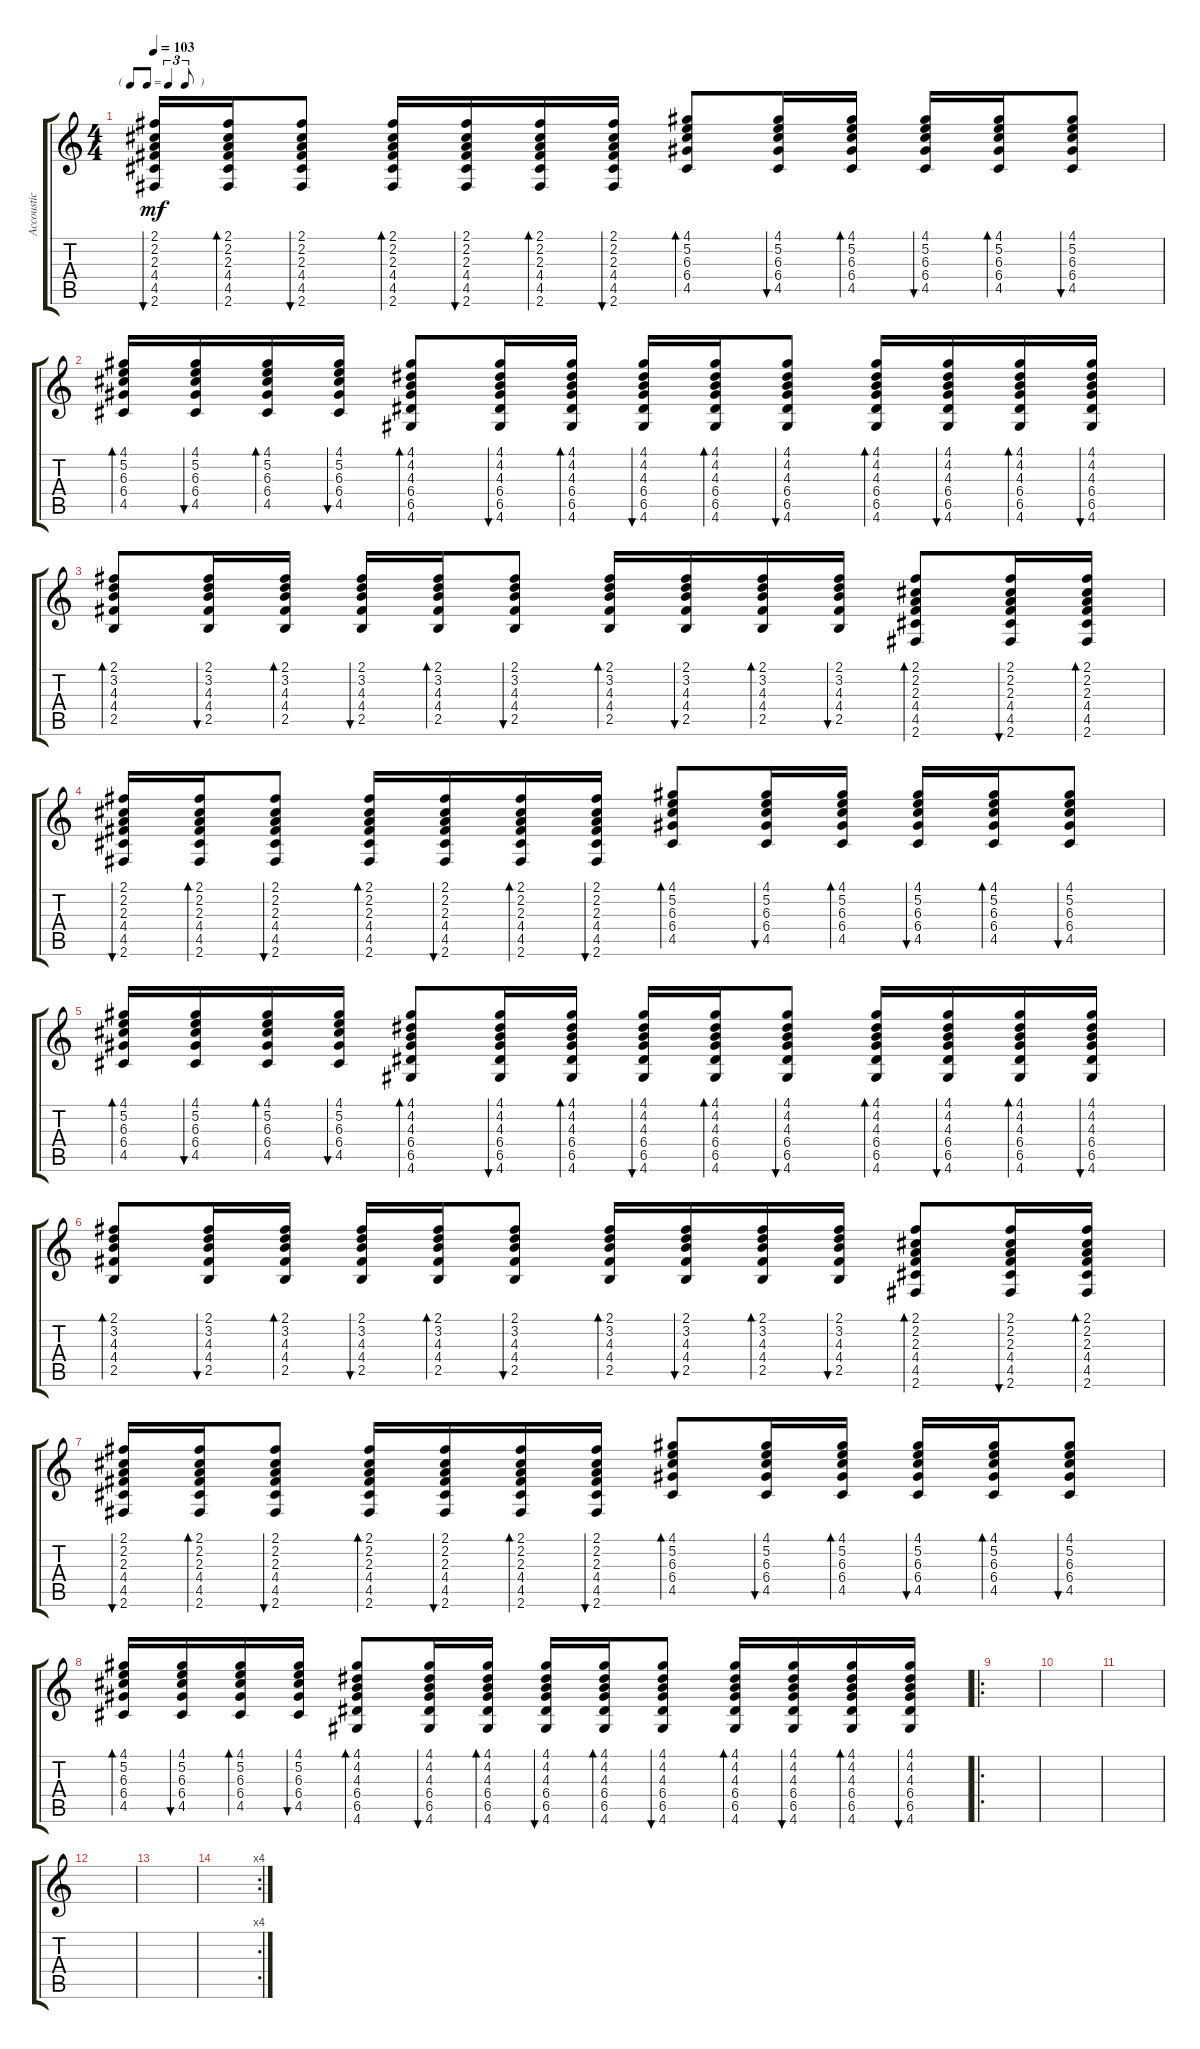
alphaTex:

\track ("Accoustic" "Accoustic") {instrument acousticguitarsteel}
\staff {score tabs}
\tuning (E4 B3 G3 D3 A2 E2) {hide}
\ts (4 4)
\tf triplet8th
\tempo 103
\clef g2
\ks c
(2.1 2.2 2.3 4.4 4.5 2.6).16{bu 60 dy mf} (2.1 2.2 2.3 4.4 4.5 2.6).16{bd 60} (2.1 2.2 2.3 4.4 4.5 2.6).8{bu 60} (2.1 2.2 2.3 4.4 4.5 2.6).16{bd 60} (2.1 2.2 2.3 4.4 4.5 2.6).16{bu 60} (2.1 2.2 2.3 4.4 4.5 2.6).16{bd 60} (2.1 2.2 2.3 4.4 4.5 2.6).16{bu 60} (4.1 5.2 6.3 6.4 4.5).8{bd 60} (4.1 5.2 6.3 6.4 4.5).16{bu 60} (4.1 5.2 6.3 6.4 4.5).16{bd 60} (4.1 5.2 6.3 6.4 4.5).16{bu 60} (4.1 5.2 6.3 6.4 4.5).16{bd 60} (4.1 5.2 6.3 6.4 4.5).8{bu 60} |
(4.1 5.2 6.3 6.4 4.5).16{bd 60} (4.1 5.2 6.3 6.4 4.5).16{bu 60} (4.1 5.2 6.3 6.4 4.5).16{bd 60} (4.1 5.2 6.3 6.4 4.5).16{bu 60} (4.1 4.2 4.3 6.4 6.5 4.6).8{bd 60} (4.1 4.2 4.3 6.4 6.5 4.6).16{bu 60} (4.1 4.2 4.3 6.4 6.5 4.6).16{bd 60} (4.1 4.2 4.3 6.4 6.5 4.6).16{bu 60} (4.1 4.2 4.3 6.4 6.5 4.6).16{bd 60} (4.1 4.2 4.3 6.4 6.5 4.6).8{bu 60} (4.1 4.2 4.3 6.4 6.5 4.6).16{bd 60} (4.1 4.2 4.3 6.4 6.5 4.6).16{bu 60} (4.1 4.2 4.3 6.4 6.5 4.6).16{bd 60} (4.1 4.2 4.3 6.4 6.5 4.6).16{bu 60} |
(2.1 3.2 4.3 4.4 2.5).8{bd 60} (2.1 3.2 4.3 4.4 2.5).16{bu 60} (2.1 3.2 4.3 4.4 2.5).16{bd 60} (2.1 3.2 4.3 4.4 2.5).16{bu 60} (2.1 3.2 4.3 4.4 2.5).16{bd 60} (2.1 3.2 4.3 4.4 2.5).8{bu 60} (2.1 3.2 4.3 4.4 2.5).16{bd 60} (2.1 3.2 4.3 4.4 2.5).16{bu 60} (2.1 3.2 4.3 4.4 2.5).16{bd 60} (2.1 3.2 4.3 4.4 2.5).16{bu 60} (2.1 2.2 2.3 4.4 4.5 2.6).8{bd 60} (2.1 2.2 2.3 4.4 4.5 2.6).16{bu 60} (2.1 2.2 2.3 4.4 4.5 2.6).16{bd 60} |
(2.1 2.2 2.3 4.4 4.5 2.6).16{bu 60} (2.1 2.2 2.3 4.4 4.5 2.6).16{bd 60} (2.1 2.2 2.3 4.4 4.5 2.6).8{bu 60} (2.1 2.2 2.3 4.4 4.5 2.6).16{bd 60} (2.1 2.2 2.3 4.4 4.5 2.6).16{bu 60} (2.1 2.2 2.3 4.4 4.5 2.6).16{bd 60} (2.1 2.2 2.3 4.4 4.5 2.6).16{bu 60} (4.1 5.2 6.3 6.4 4.5).8{bd 60} (4.1 5.2 6.3 6.4 4.5).16{bu 60} (4.1 5.2 6.3 6.4 4.5).16{bd 60} (4.1 5.2 6.3 6.4 4.5).16{bu 60} (4.1 5.2 6.3 6.4 4.5).16{bd 60} (4.1 5.2 6.3 6.4 4.5).8{bu 60} |
(4.1 5.2 6.3 6.4 4.5).16{bd 60} (4.1 5.2 6.3 6.4 4.5).16{bu 60} (4.1 5.2 6.3 6.4 4.5).16{bd 60} (4.1 5.2 6.3 6.4 4.5).16{bu 60} (4.1 4.2 4.3 6.4 6.5 4.6).8{bd 60} (4.1 4.2 4.3 6.4 6.5 4.6).16{bu 60} (4.1 4.2 4.3 6.4 6.5 4.6).16{bd 60} (4.1 4.2 4.3 6.4 6.5 4.6).16{bu 60} (4.1 4.2 4.3 6.4 6.5 4.6).16{bd 60} (4.1 4.2 4.3 6.4 6.5 4.6).8{bu 60} (4.1 4.2 4.3 6.4 6.5 4.6).16{bd 60} (4.1 4.2 4.3 6.4 6.5 4.6).16{bu 60} (4.1 4.2 4.3 6.4 6.5 4.6).16{bd 60} (4.1 4.2 4.3 6.4 6.5 4.6).16{bu 60} |
(2.1 3.2 4.3 4.4 2.5).8{bd 60} (2.1 3.2 4.3 4.4 2.5).16{bu 60} (2.1 3.2 4.3 4.4 2.5).16{bd 60} (2.1 3.2 4.3 4.4 2.5).16{bu 60} (2.1 3.2 4.3 4.4 2.5).16{bd 60} (2.1 3.2 4.3 4.4 2.5).8{bu 60} (2.1 3.2 4.3 4.4 2.5).16{bd 60} (2.1 3.2 4.3 4.4 2.5).16{bu 60} (2.1 3.2 4.3 4.4 2.5).16{bd 60} (2.1 3.2 4.3 4.4 2.5).16{bu 60} (2.1 2.2 2.3 4.4 4.5 2.6).8{bd 60} (2.1 2.2 2.3 4.4 4.5 2.6).16{bu 60} (2.1 2.2 2.3 4.4 4.5 2.6).16{bd 60} |
(2.1 2.2 2.3 4.4 4.5 2.6).16{bu 60} (2.1 2.2 2.3 4.4 4.5 2.6).16{bd 60} (2.1 2.2 2.3 4.4 4.5 2.6).8{bu 60} (2.1 2.2 2.3 4.4 4.5 2.6).16{bd 60} (2.1 2.2 2.3 4.4 4.5 2.6).16{bu 60} (2.1 2.2 2.3 4.4 4.5 2.6).16{bd 60} (2.1 2.2 2.3 4.4 4.5 2.6).16{bu 60} (4.1 5.2 6.3 6.4 4.5).8{bd 60} (4.1 5.2 6.3 6.4 4.5).16{bu 60} (4.1 5.2 6.3 6.4 4.5).16{bd 60} (4.1 5.2 6.3 6.4 4.5).16{bu 60} (4.1 5.2 6.3 6.4 4.5).16{bd 60} (4.1 5.2 6.3 6.4 4.5).8{bu 60} |
(4.1 5.2 6.3 6.4 4.5).16{bd 60} (4.1 5.2 6.3 6.4 4.5).16{bu 60} (4.1 5.2 6.3 6.4 4.5).16{bd 60} (4.1 5.2 6.3 6.4 4.5).16{bu 60} (4.1 4.2 4.3 6.4 6.5 4.6).8{bd 60} (4.1 4.2 4.3 6.4 6.5 4.6).16{bu 60} (4.1 4.2 4.3 6.4 6.5 4.6).16{bd 60} (4.1 4.2 4.3 6.4 6.5 4.6).16{bu 60} (4.1 4.2 4.3 6.4 6.5 4.6).16{bd 60} (4.1 4.2 4.3 6.4 6.5 4.6).8{bu 60} (4.1 4.2 4.3 6.4 6.5 4.6).16{bd 60} (4.1 4.2 4.3 6.4 6.5 4.6).16{bu 60} (4.1 4.2 4.3 6.4 6.5 4.6).16{bd 60} (4.1 4.2 4.3 6.4 6.5 4.6).16{bu 60} |
\ro
|
|
|
|
|
\rc 4
